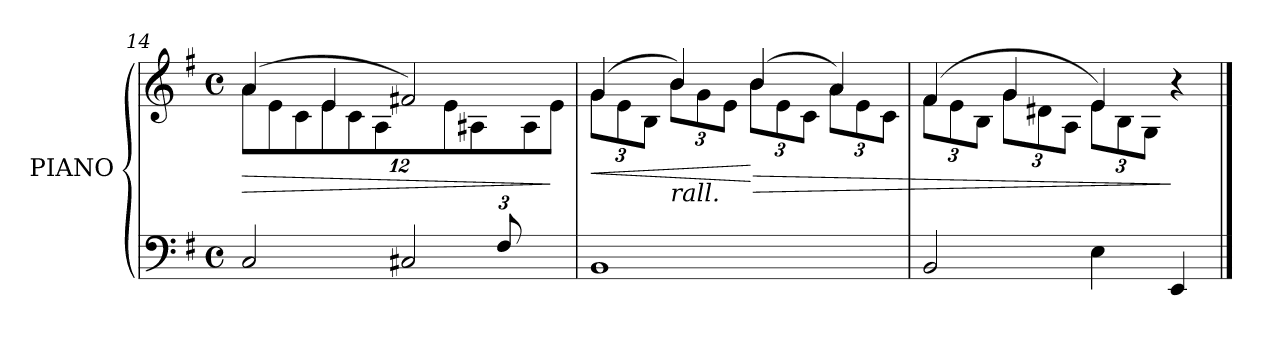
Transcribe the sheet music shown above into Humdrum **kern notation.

**kern	**kern	**dynam
*part1	*part1	*part1
*staff2	*staff1	*staff1/2
*I"PIANO	*	*
*I'Pno.	*	*
*clefF4	*clefG2	*
*k[f#]	*k[f#]	*
*M4/4	*M4/4	*
*met(c)	*met(c)	*
=14	=14	=14
*^	*	*
!	!	!	!LO:HP:b
*	*	*^	*
*	*	*	*Xbrackettup	*
2.ryy	2C/	(>4a/	12a\L	>
.	.	.	12e\	.
.	.	.	12c\J	.
.	.	4e/	12e\L	.
.	.	.	12c\	.
.	.	.	12A\J	.
.	2C#X/	2f#X/)	12f#\Lyy	.
.	.	.	12e\	.
.	.	.	12A#X\J	.
*Xbrackettup	*	*	*	*
12F#/L	.	.	12ryy	.
6ryy	.	.	12A#\	.
.	.	.	12e\J	]
*v	*v	*	*	*
=15	=15	=15	=15
!	!	!	!LO:HP:b
1BB	(>4g/	12g\L	<
.	.	12e\	.
.	.	12B\J	.
!	!LO:TX:b:i:t=rall.	!	!
.	4b/)	12b\L	.
.	.	12g\	.
.	.	12e\J	.
!	!	!	!LO:HP:n=1:b
.	(>4b/	12b\L	[ >
.	.	12e\	.
.	.	12c\J	.
.	4a/)	12a\L	.
.	.	12e\	.
.	.	12c\J	.
=16	=16	=16	=16
2BB/	(>4f#/	12f#\L	.
.	.	12e\	.
.	.	12B\J	.
.	4g/	12g\L	.
.	.	12d#X\	.
.	.	12A\J	.
4E\	4e/)	12e\L	.
.	.	12B\	.
.	.	12G\J	.
4EE/	4r	4ryy	]
*	*v	*v	*
==	==	==
*-	*-	*-
